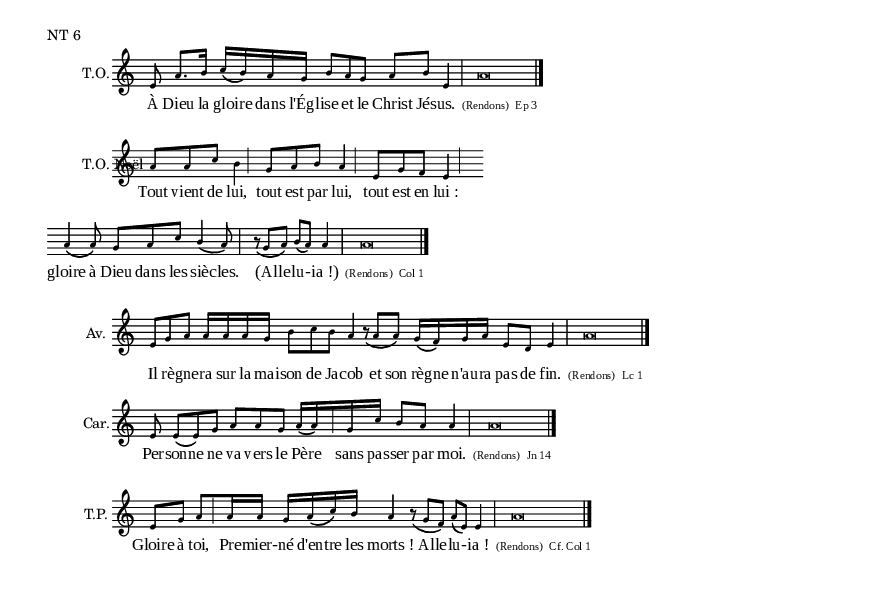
\version "2.10.0"
\include "definitions.ly"
\markup {NT 6 }

\relative a' { 
	\new Staff {
		\cadenzaOn
		\set Staff.instrumentName = \markup{ \center-align { T.O. } }
		e8
		a8.[ b16]
		c16[\( b\) a g]
		\times 2/3 { b8[ a g] }
		a8[ b]
		e,4 \barre \pespace a\breve
		\endBar
	}
	\addlyrics {
		À Dieu la glo -- ire dans l'Égl -- ise et le Christ Jés -- us.
		\markup { \citation #"(Rendons)"} 
		\markup { \citation #"Ep 3"}
 }
}

\relative a' { 
	\new Staff {
		\cadenzaOn
		\set Staff.instrumentName = \markup{ \center-align { T.O. Noël } }
		\times 2/3 { a8[ a c] } b4 \cesure \pespace
		\times 2/3 { g8[ a b] } a4 \cesure\pespace
		\times 2/3 { e8[ g f] } e4 \cesure \pespace \indentLine
		\times 2/3 { a4\( a8\) }
		\times 2/3 { g8[ a c] } 
		\stemUp \times 2/3 { b4\( a8\) } \barre \pespace
		\times 2/3 {r8_\(g[ a]\)} b[\( a\)] a4
		\barre \pespace a\breve
		\endBar
	}
	\addlyrics {
		Tout vient de lui, tout est par lui, tout est en "lui :" gloire à Dieu dans les siè -- cles. "(Al" -- le -- lu -- - -- "ia !)"
		\markup { \citation #"(Rendons)"}
		\markup { \citation #"Col 1"}

 }
}

\relative a' { 
	\new Staff {
		\cadenzaOn
		\set Staff.instrumentName = \markup{ \center-align { Av. } }
		\times 2/3 { e8[ g a] }
		a16[ a a g]
		\times 2/3 { b8[ c b] } a4 \pespace
		\times 2/3 { r8_\( a[ a]\) }
		g16[\( f\) g a]
		e8[ d] e4
		\barre \pespace a\breve
		\endBar
	}
	\addlyrics {
		Il rè -- gne -- ra sur la mai -- son de Ja -- cob et son rè -- gne n'au -- ra pas de fin.
		\markup { \citation #"(Rendons)"}
		\markup { \citation #"Lc 1"}
 }
}



\relative a' { 
	\new Staff {
		\cadenzaOn
		\set Staff.instrumentName = \markup{ \center-align { Car. } }
		e8
		\times 2/3 { e8[\( e\) g] }
		\times 2/3 { a8[ a g] }
		a16[\( a\)\cesure \pespace g c]
		b8[ a] a4
		\barre \pespace a\breve
		\endBar
	}
	\addlyrics {
		Per -- son -- ne ne va vers le Pè -- re sans pas -- ser par moi.
		\markup { \citation #"(Rendons)"}
		\markup { \citation #"Jn 14"}
 }
}


\relative a' { 
	\new Staff {
		\cadenzaOn
		\set Staff.instrumentName = \markup{ \center-align { T.P. } }
		e8[ g]
		a8[\cesure \pespace a16 a]
		g16[ a\( c\) b] a4 \pespace
		\times 2/3 {r8_\(g[ f]\)} a[\( e\)] e4
		\barre \pespace a\breve
		\endBar
	}
	\addlyrics {
		Gloire à toi, Pre -- mier- -- né d'en -- tre les "morts !" Al -- le -- lu -- - -- "ia !"
		\markup { \citation #"(Rendons)"}
		\markup { \citation #"Cf. Col 1"}
 }
}


